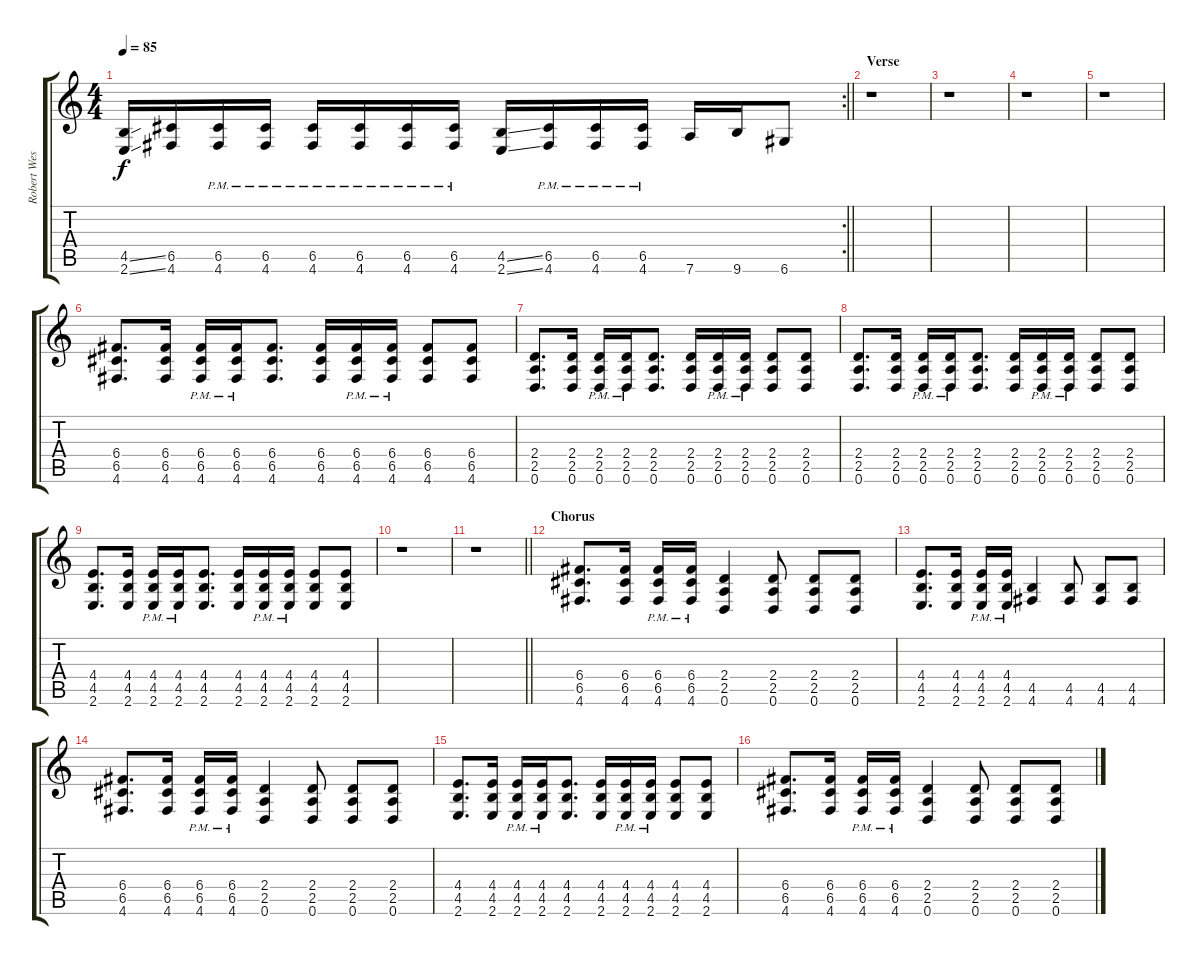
\track ("Robert Westerholt - Dist 1" "Robert Wes") {instrument distortionguitar}
\staff {score tabs}
\tuning (D4 A3 F3 C3 G2 D2) {hide}
\rc 2
\ts (4 4)
\tempo 85
\clef g2
\barLineRight lightlight
\ks c
(4.5{ss} 2.6{ss}).16{dy f} (6.5 4.6).16 (6.5{pm} 4.6{pm}).16 (6.5{pm} 4.6{pm}).16 (6.5{pm} 4.6{pm}).16 (6.5{pm} 4.6{pm}).16 (6.5{pm} 4.6{pm}).16 (6.5{pm} 4.6{pm}).16 (4.5{ss} 2.6{ss}).16 (6.5{pm} 4.6{pm}).16 (6.5{pm} 4.6{pm}).16 (6.5{pm} 4.6{pm}).16 7.6.16 9.6.16 6.6.8 |
\section ("" "Verse")
r.1 |
r.1 |
r.1 |
r.1 |
(6.4 6.5 4.6).8{d} (6.4 6.5 4.6).16 (6.4{pm} 6.5{pm} 4.6{pm}).16 (6.4{pm} 6.5{pm} 4.6{pm}).16 (6.4 6.5 4.6).8{d} (6.4 6.5 4.6).16 (6.4{pm} 6.5{pm} 4.6{pm}).16 (6.4{pm} 6.5{pm} 4.6{pm}).16 (6.4 6.5 4.6).8 (6.4 6.5 4.6).8 |
(2.4 2.5 0.6).8{d} (2.4 2.5 0.6).16 (2.4{pm} 2.5{pm} 0.6{pm}).16 (2.4{pm} 2.5{pm} 0.6{pm}).16 (2.4 2.5 0.6).8{d} (2.4 2.5 0.6).16 (2.4{pm} 2.5{pm} 0.6{pm}).16 (2.4{pm} 2.5{pm} 0.6{pm}).16 (2.4 2.5 0.6).8 (2.4 2.5 0.6).8 |
(2.4 2.5 0.6).8{d} (2.4 2.5 0.6).16 (2.4{pm} 2.5{pm} 0.6{pm}).16 (2.4{pm} 2.5{pm} 0.6{pm}).16 (2.4 2.5 0.6).8{d} (2.4 2.5 0.6).16 (2.4{pm} 2.5{pm} 0.6{pm}).16 (2.4{pm} 2.5{pm} 0.6{pm}).16 (2.4 2.5 0.6).8 (2.4 2.5 0.6).8 |
(4.4 4.5 2.6).8{d} (4.4 4.5 2.6).16 (4.4{pm} 4.5{pm} 2.6{pm}).16 (4.4{pm} 4.5{pm} 2.6{pm}).16 (4.4 4.5 2.6).8{d} (4.4 4.5 2.6).16 (4.4{pm} 4.5{pm} 2.6{pm}).16 (4.4{pm} 4.5{pm} 2.6{pm}).16 (4.4 4.5 2.6).8 (4.4 4.5 2.6).8 |
r.1 |
\barLineRight lightlight
r.1 |
\section ("" "Chorus")
(6.4 6.5 4.6).8{d} (6.4 6.5 4.6).16 (6.4{pm} 6.5{pm} 4.6{pm}).16 (6.4{pm} 6.5{pm} 4.6{pm}).16 (2.4 2.5 0.6).4 (2.4 2.5 0.6).8 (2.4 2.5 0.6).8 (2.4 2.5 0.6).8 |
(4.4 4.5 2.6).8{d} (4.4 4.5 2.6).16 (4.4{pm} 4.5{pm} 2.6{pm}).16 (4.4{pm} 4.5{pm} 2.6{pm}).16 (4.5 4.6).4 (4.5 4.6).8 (4.5 4.6).8 (4.5 4.6).8 |
(6.4 6.5 4.6).8{d} (6.4 6.5 4.6).16 (6.4{pm} 6.5{pm} 4.6{pm}).16 (6.4{pm} 6.5{pm} 4.6{pm}).16 (2.4 2.5 0.6).4 (2.4 2.5 0.6).8 (2.4 2.5 0.6).8 (2.4 2.5 0.6).8 |
(4.4 4.5 2.6).8{d} (4.4 4.5 2.6).16 (4.4{pm} 4.5{pm} 2.6{pm}).16 (4.4{pm} 4.5{pm} 2.6{pm}).16 (4.4 4.5 2.6).8{d} (4.4 4.5 2.6).16 (4.4{pm} 4.5{pm} 2.6{pm}).16 (4.4{pm} 4.5{pm} 2.6{pm}).16 (4.4 4.5 2.6).8 (4.4 4.5 2.6).8 |
(6.4 6.5 4.6).8{d} (6.4 6.5 4.6).16 (6.4{pm} 6.5{pm} 4.6{pm}).16 (6.4{pm} 6.5{pm} 4.6{pm}).16 (2.4 2.5 0.6).4 (2.4 2.5 0.6).8 (2.4 2.5 0.6).8 (2.4 2.5 0.6).8
